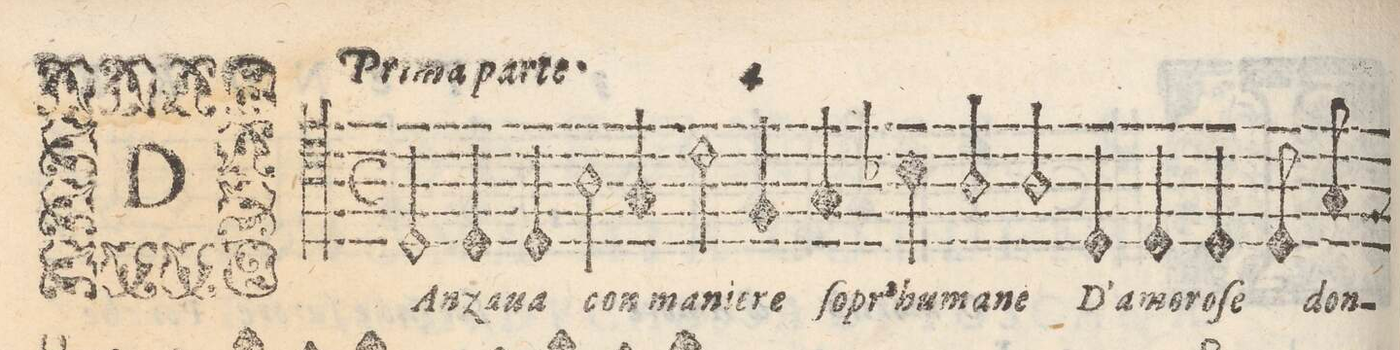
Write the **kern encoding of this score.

**kern	**text
*I"TENORE	*
*clefC4	*
*k[]	*
*met(C)	*
*M2/1	*
2D/	DAn-
4D/	-za-
4D/	-ua
2A\	con
4G/	ma-
2c\	-nie-
=2-	=2-
4F/	-re
4G/	ſopr'
4B-X\	hu-
2A/	-ma-
2A/	-ne
=3-	=3-
4D/	D'a-
4D/	-mo-
4D/	-ro-
8D/	-ſe
8G/	don-
*-	*-
